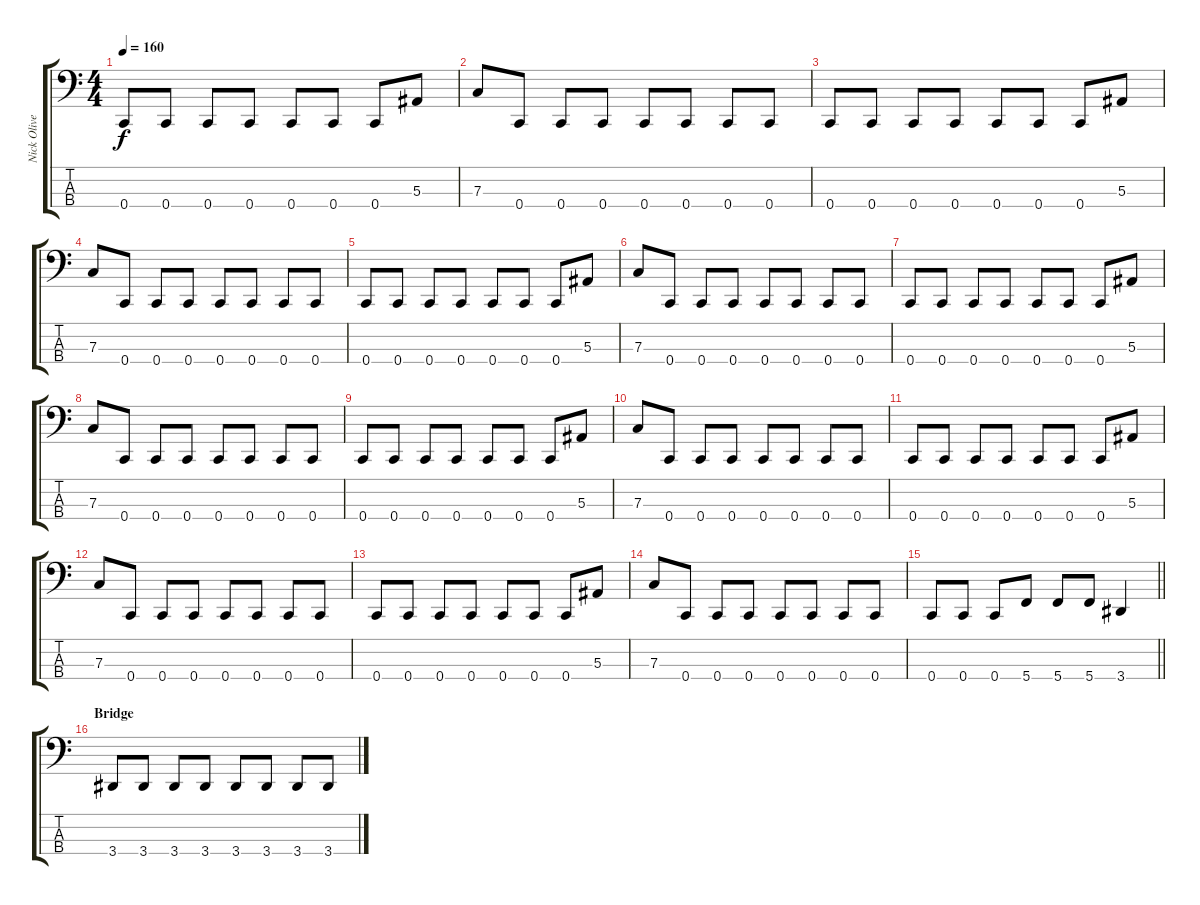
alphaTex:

\track ("Nick Oliveri" "Nick Olive") {instrument electricbassfinger}
\staff {score tabs}
\tuning (Eb2 Bb1 F1 C1) {hide}
\ts (4 4)
\tempo 160
\clef f4
\ks c
0.4.8{dy f} 0.4.8 0.4.8 0.4.8 0.4.8 0.4.8 0.4.8 5.3.8 |
7.3.8 0.4.8 0.4.8 0.4.8 0.4.8 0.4.8 0.4.8 0.4.8 |
0.4.8 0.4.8 0.4.8 0.4.8 0.4.8 0.4.8 0.4.8 5.3.8 |
7.3.8 0.4.8 0.4.8 0.4.8 0.4.8 0.4.8 0.4.8 0.4.8 |
0.4.8 0.4.8 0.4.8 0.4.8 0.4.8 0.4.8 0.4.8 5.3.8 |
7.3.8 0.4.8 0.4.8 0.4.8 0.4.8 0.4.8 0.4.8 0.4.8 |
0.4.8 0.4.8 0.4.8 0.4.8 0.4.8 0.4.8 0.4.8 5.3.8 |
7.3.8 0.4.8 0.4.8 0.4.8 0.4.8 0.4.8 0.4.8 0.4.8 |
0.4.8 0.4.8 0.4.8 0.4.8 0.4.8 0.4.8 0.4.8 5.3.8 |
7.3.8 0.4.8 0.4.8 0.4.8 0.4.8 0.4.8 0.4.8 0.4.8 |
0.4.8 0.4.8 0.4.8 0.4.8 0.4.8 0.4.8 0.4.8 5.3.8 |
7.3.8 0.4.8 0.4.8 0.4.8 0.4.8 0.4.8 0.4.8 0.4.8 |
0.4.8 0.4.8 0.4.8 0.4.8 0.4.8 0.4.8 0.4.8 5.3.8 |
7.3.8 0.4.8 0.4.8 0.4.8 0.4.8 0.4.8 0.4.8 0.4.8 |
\barLineRight lightlight
0.4.8 0.4.8 0.4.8 5.4.8 5.4.8 5.4.8 3.4.4 |
\section ("" "Bridge")
3.4.8 3.4.8 3.4.8 3.4.8 3.4.8 3.4.8 3.4.8 3.4.8
